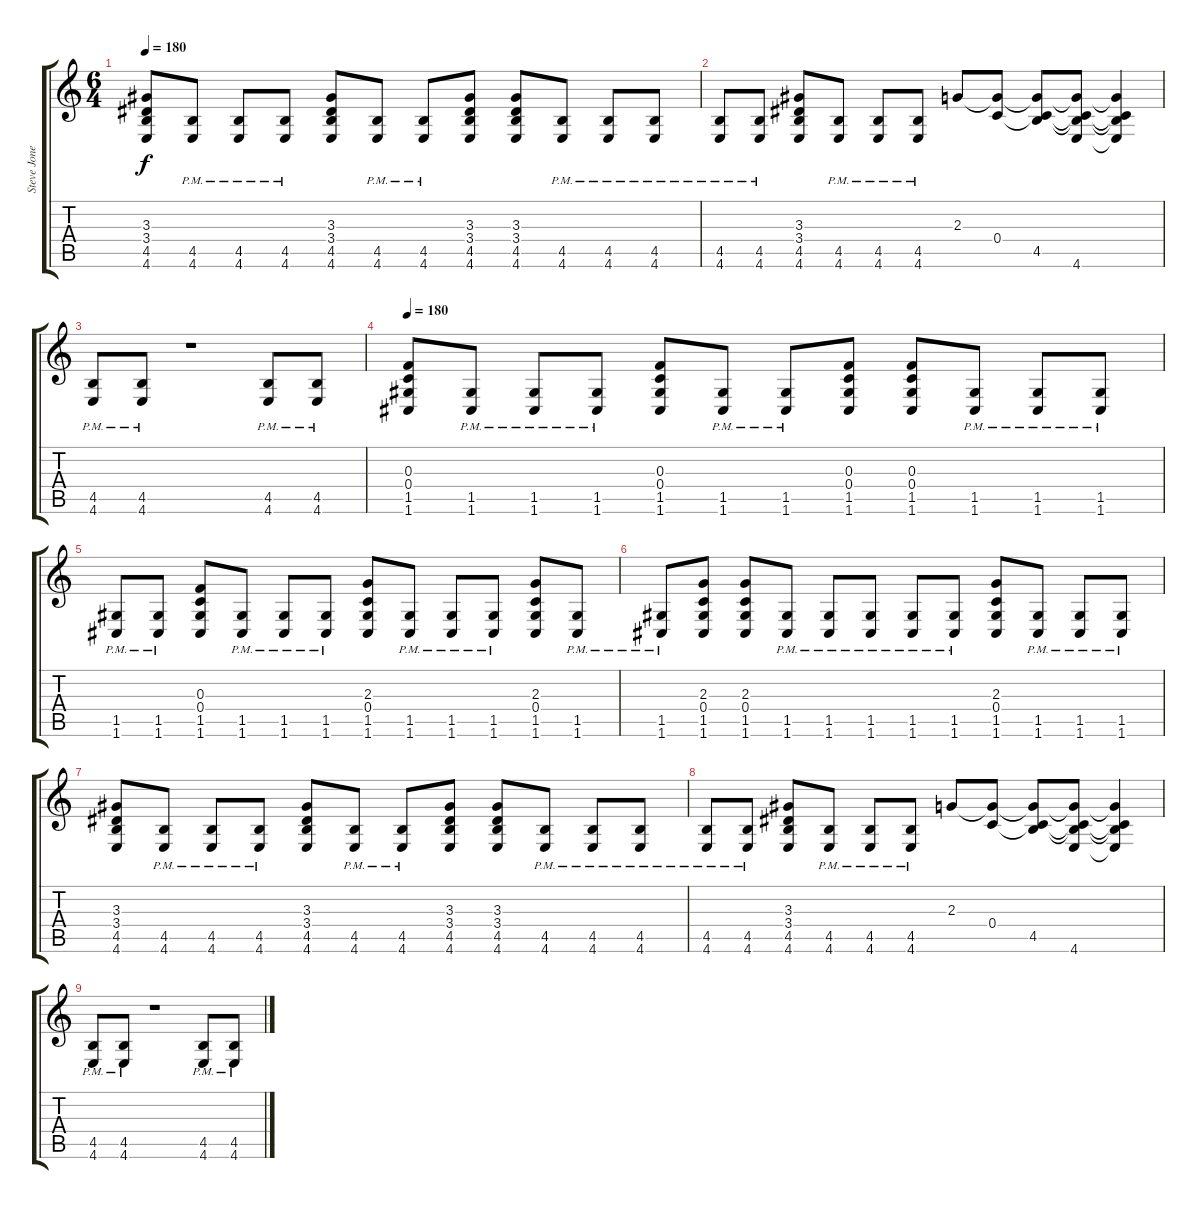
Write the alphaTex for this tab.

\track ("Steve Jones" "Steve Jone") {instrument distortionguitar}
\staff {score tabs}
\tuning (D4 A3 F3 C3 G2 C2) {hide}
\ts (6 4)
\tempo 180
\clef g2
\ks c
(3.3 3.4 4.5 4.6).8{dy f} (4.5{pm} 4.6{pm}).8 (4.5{pm} 4.6{pm}).8 (4.5{pm} 4.6{pm}).8 (3.3 3.4 4.5 4.6).8 (4.5{pm} 4.6{pm}).8 (4.5{pm} 4.6{pm}).8 (3.3 3.4 4.5 4.6).8 (3.3 3.4 4.5 4.6).8 (4.5{pm} 4.6{pm}).8 (4.5{pm} 4.6{pm}).8 (4.5{pm} 4.6{pm}).8 |
(4.5{pm} 4.6{pm}).8 (4.5{pm} 4.6{pm}).8 (3.3 3.4 4.5 4.6).8 (4.5{pm} 4.6{pm}).8 (4.5{pm} 4.6{pm}).8 (4.5{pm} 4.6{pm}).8 2.3.8 (2.3{t} 0.4).8 (2.3{t} 0.4{t} 4.5).8 (2.3{t} 0.4{t} 4.5{t} 4.6).8 (2.3{t} 0.4{t} 4.5{t} 4.6{t}).4 |
(4.5{pm} 4.6{pm}).8 (4.5{pm} 4.6{pm}).8 r.1 (4.5{pm} 4.6{pm}).8 (4.5{pm} 4.6{pm}).8 |
\tempo 180
(0.3 0.4 1.5 1.6).8 (1.5{pm} 1.6{pm}).8 (1.5{pm} 1.6{pm}).8 (1.5{pm} 1.6{pm}).8 (0.3 0.4 1.5 1.6).8 (1.5{pm} 1.6{pm}).8 (1.5{pm} 1.6{pm}).8 (0.3 0.4 1.5 1.6).8 (0.3 0.4 1.5 1.6).8 (1.5{pm} 1.6{pm}).8 (1.5{pm} 1.6{pm}).8 (1.5{pm} 1.6{pm}).8 |
(1.5{pm} 1.6{pm}).8 (1.5{pm} 1.6{pm}).8 (0.3 0.4 1.5 1.6).8 (1.5{pm} 1.6{pm}).8 (1.5{pm} 1.6{pm}).8 (1.5{pm} 1.6{pm}).8 (2.3 0.4 1.5 1.6).8 (1.5{pm} 1.6{pm}).8 (1.5{pm} 1.6{pm}).8 (1.5{pm} 1.6{pm}).8 (2.3 0.4 1.5 1.6).8 (1.5{pm} 1.6{pm}).8 |
(1.5{pm} 1.6{pm}).8 (2.3 0.4 1.5 1.6).8 (2.3 0.4 1.5 1.6).8 (1.5{pm} 1.6{pm}).8 (1.5{pm} 1.6{pm}).8 (1.5{pm} 1.6{pm}).8 (1.5{pm} 1.6{pm}).8 (1.5{pm} 1.6{pm}).8 (2.3 0.4 1.5 1.6).8 (1.5{pm} 1.6{pm}).8 (1.5{pm} 1.6{pm}).8 (1.5{pm} 1.6{pm}).8 |
(3.3 3.4 4.5 4.6).8 (4.5{pm} 4.6{pm}).8 (4.5{pm} 4.6{pm}).8 (4.5{pm} 4.6{pm}).8 (3.3 3.4 4.5 4.6).8 (4.5{pm} 4.6{pm}).8 (4.5{pm} 4.6{pm}).8 (3.3 3.4 4.5 4.6).8 (3.3 3.4 4.5 4.6).8 (4.5{pm} 4.6{pm}).8 (4.5{pm} 4.6{pm}).8 (4.5{pm} 4.6{pm}).8 |
(4.5{pm} 4.6{pm}).8 (4.5{pm} 4.6{pm}).8 (3.3 3.4 4.5 4.6).8 (4.5{pm} 4.6{pm}).8 (4.5{pm} 4.6{pm}).8 (4.5{pm} 4.6{pm}).8 2.3.8 (2.3{t} 0.4).8 (2.3{t} 0.4{t} 4.5).8 (2.3{t} 0.4{t} 4.5{t} 4.6).8 (2.3{t} 0.4{t} 4.5{t} 4.6{t}).4 |
(4.5{pm} 4.6{pm}).8 (4.5{pm} 4.6{pm}).8 r.1 (4.5{pm} 4.6{pm}).8 (4.5{pm} 4.6{pm}).8
